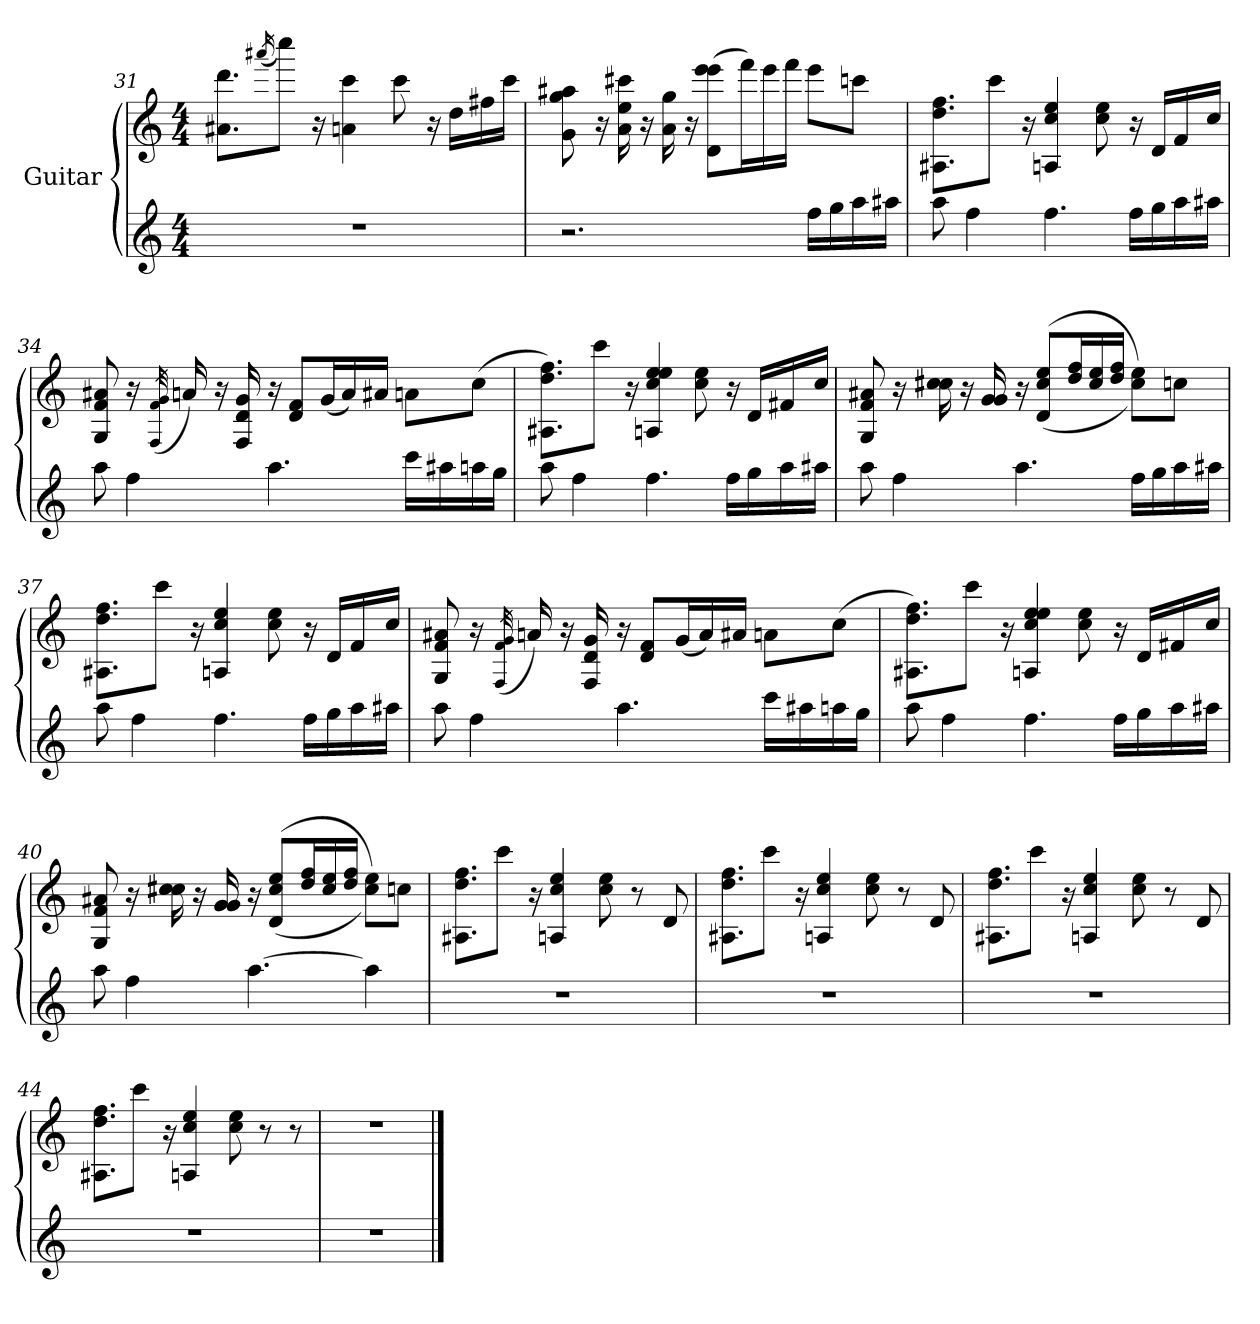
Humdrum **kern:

**kern	**kern
*part2	*part1
*staff2	*staff1
*I"Guitar	*I"Guitar
!!LO:LB:g=z
*clefG2	*clefG2
*ITrd7c12	*ITrd7c12
*k[]	*k[]
*C:	*C:
*M4/4	*M4/4
=31	=31
1r	8.A#X\ 8.dd\L
.	(16qaa#X/
.	8ccc\J)
.	16r
.	4An\ 4cc\
.	8cc\
.	16r
.	16d\LL
.	16f#X\
.	16cc\JJ
=32	=32
2.r	8G\ 8g\ 8a#X\
.	16r
.	16A\ 16e\ 16cc#X\
.	16r
.	16A\ 16g\
.	16r
.	(8D\ 8ee\ 8ee\L
.	16ff\L)
.	16ee\
.	16ff\JJ
16f\LL	8ee\L
16g\	.
16a\	8ccn\J
16a#X\JJ	.
!!LO:PB:g=z
=33	=33
8a\	8.AA#X\ 8.d\ 8.f\L
4f\	.
.	8cc\J
.	16r
4.f\	4AAn/ 4c/ 4e/
.	8c\ 8e\
16f\LL	16r
16g\	16D/LL
16a\	16F/
16a#X\JJ	16c/JJ
=34	=34
8a\	8GG/ 8F/ 8A#X/
4f\	16r
.	(32qFF/ 32qF/ 32qG/
.	16An/)
.	16r
.	16FF/ 16D/ 16G/
4.a\	16r
.	8D/ 8F/L
.	(16G/L
.	16A/)
.	16A#X/JJ
16cc\LL	8An\L
16a#X\	.
16an\	(8c\J
16g\JJ	.
!!LO:LB:g=z
=35	=35
8a\	8.AA#X\ 8.d\ 8.f\L)
4f\	.
.	8cc\J
.	16r
4.f\	4AAn/ 4c/ 4e/ 4e/
.	8c\ 8e\
16f\LL	16r
16g\	16D/LL
16a\	16F#X/
16a#X\JJ	16c/JJ
=36	=36
8a\	8GG/ 8F/ 8A#X/
4f\	16r
.	16c#X\ 16c#\
.	16r
.	16G/ 16G/
4.a\	16r
.	((8D/ 8c#/ 8e/L
.	16d/ 16f/L
.	16c#/ 16e/
.	16d/ 16f/JJ
16f\LL	8c#\ 8e\L))
16g\	.
16a\	8cn\J
16a#X\JJ	.
!!LO:LB:g=z
=37	=37
8a\	8.AA#X\ 8.d\ 8.f\L
4f\	.
.	8cc\J
.	16r
4.f\	4AAn/ 4c/ 4e/
.	8c\ 8e\
16f\LL	16r
16g\	16D/LL
16a\	16F/
16a#X\JJ	16c/JJ
=38	=38
8a\	8GG/ 8F/ 8A#X/
4f\	16r
.	(32qFF/ 32qF/ 32qG/
.	16An/)
.	16r
.	16FF/ 16D/ 16G/
4.a\	16r
.	8D/ 8F/L
.	(16G/L
.	16A/)
.	16A#X/JJ
16cc\LL	8An\L
16a#X\	.
16an\	(8c\J
16g\JJ	.
!!LO:LB:g=z
=39	=39
8a\	8.AA#X\ 8.d\ 8.f\L)
4f\	.
.	8cc\J
.	16r
4.f\	4AAn/ 4c/ 4e/ 4e/
.	8c\ 8e\
16f\LL	16r
16g\	16D/LL
16a\	16F#X/
16a#X\JJ	16c/JJ
=40	=40
8a\	8GG/ 8F/ 8A#X/
4f\	16r
.	16c#X\ 16c#\
.	16r
.	16G/ 16G/
[4.a\	16r
.	((8D/ 8c#/ 8e/L
.	16d/ 16f/L
.	16c#/ 16e/
.	16d/ 16f/JJ
4a\]	8c#\ 8e\L))
.	8cn\J
!!LO:LB:g=z
=41	=41
1r	8.AA#X\ 8.d\ 8.f\L
.	8cc\J
.	16r
.	4AAn/ 4c/ 4e/
.	8c\ 8e\
.	8r
.	8D/
=42	=42
1r	8.AA#X\ 8.d\ 8.f\L
.	8cc\J
.	16r
.	4AAn/ 4c/ 4e/
.	8c\ 8e\
.	8r
.	8D/
=43	=43
1r	8.AA#X\ 8.d\ 8.f\L
.	8cc\J
.	16r
.	4AAn/ 4c/ 4e/
.	8c\ 8e\
.	8r
.	8D/
!!LO:LB:g=z
=44	=44
1r	8.AA#X\ 8.d\ 8.f\L
.	8cc\J
.	16r
.	4AAn/ 4c/ 4e/
.	8c\ 8e\
.	8r
.	8r
=45	=45
1r	1r
==	==
*-	*-
